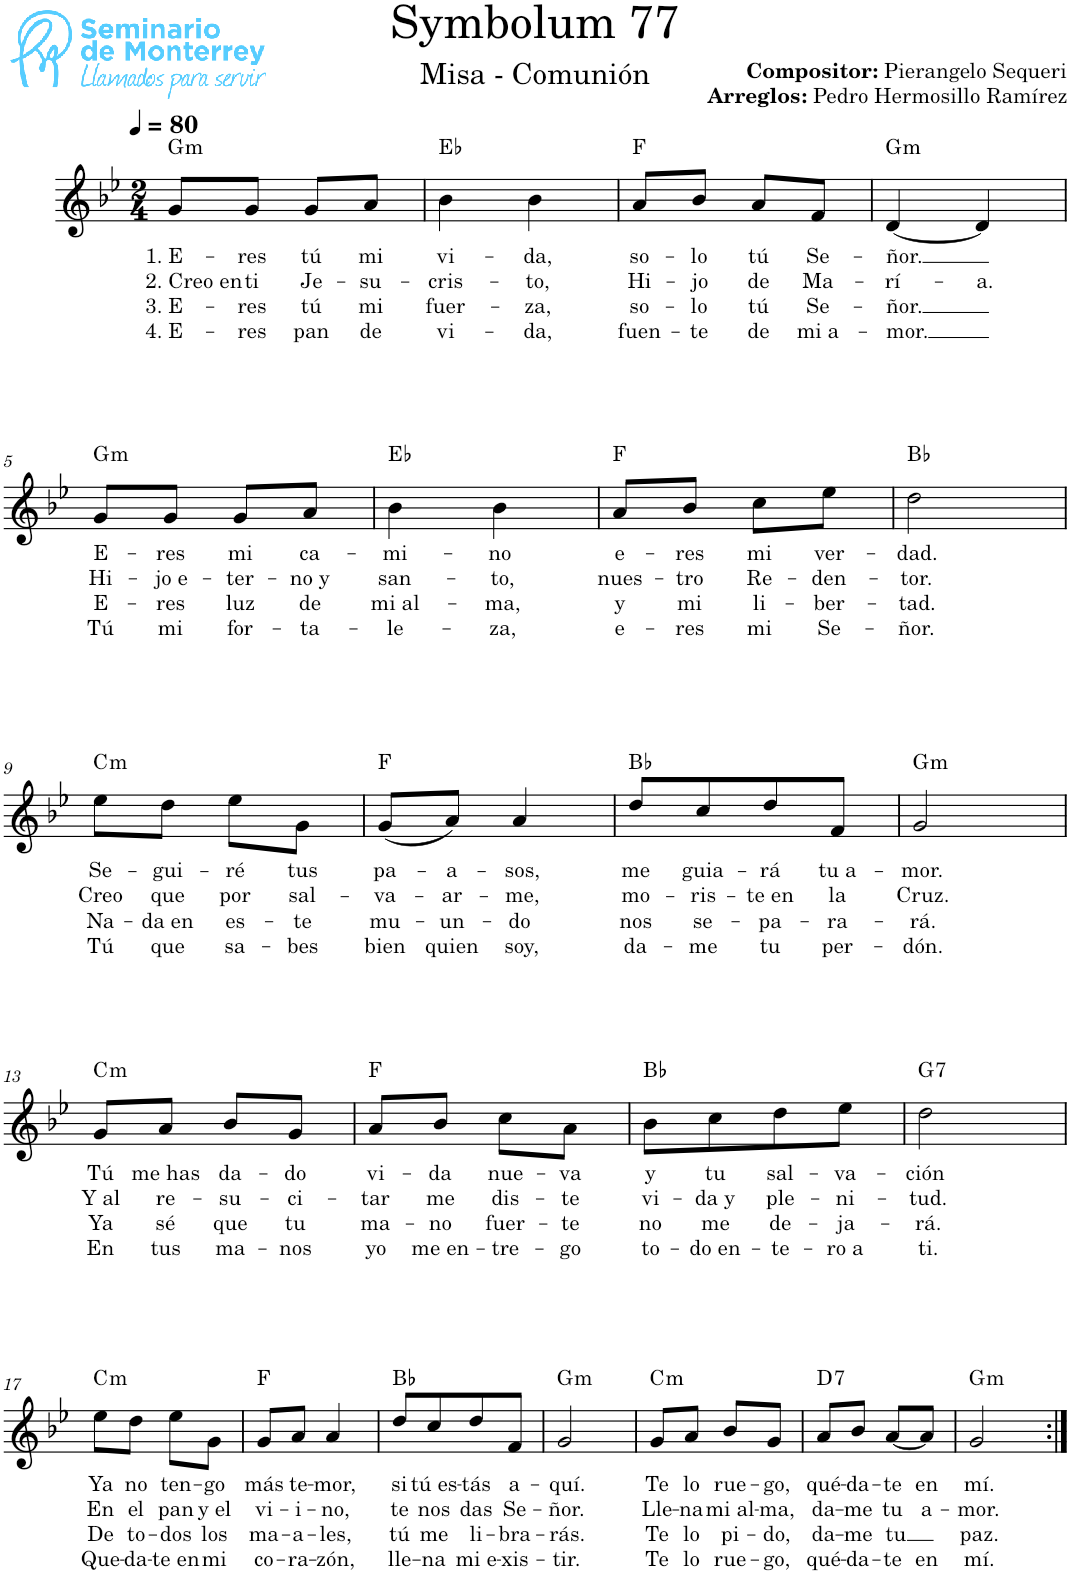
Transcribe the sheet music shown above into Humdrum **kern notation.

**kern	**text	**text	**text	**text	**harte
*part1	*part1	*part1	*part1	*part1	*part1
*staff1	*staff1	*staff1	*staff1	*staff1	*
*I"Flöte	*	*	*	*	*
*I'Fl.	*	*	*	*	*
*clefG2	*	*	*	*	*
*k[b-e-]	*	*	*	*	*
*B-:	*	*	*	*	*
*M2/4	*	*	*	*	*
*MM80	*	*	*	*	*
=1	=1	=1	=1	=1	=1
!	!LO:LY:b	!LO:LY:b	!LO:LY:b	!LO:LY:b	!LO:H:kt=m
8g/L	1. E-	2. Creo en	3. E-	4. E-	G:min
!	!LO:LY:b	!LO:LY:b	!LO:LY:b	!LO:LY:b	!
8g/J	-res	ti	-res	-res	.
!	!LO:LY:b	!LO:LY:b	!LO:LY:b	!LO:LY:b	!
8g/L	tú	Je-	tú	pan	.
!	!LO:LY:b	!LO:LY:b	!LO:LY:b	!LO:LY:b	!
8a/J	mi	-su-	mi	de	.
=2	=2	=2	=2	=2	=2
!	!LO:LY:b	!LO:LY:b	!LO:LY:b	!LO:LY:b	!
4b-\	vi-	-cris-	fuer-	vi-	Eb:maj
!	!LO:LY:b	!LO:LY:b	!LO:LY:b	!LO:LY:b	!
4b-\	-da,	-to,	-za,	-da,	.
=3	=3	=3	=3	=3	=3
!	!LO:LY:b	!LO:LY:b	!LO:LY:b	!LO:LY:b	!
8a/L	so-	Hi-	so-	fuen-	F:maj
!	!LO:LY:b	!LO:LY:b	!LO:LY:b	!LO:LY:b	!
8b-/J	-lo	-jo	-lo	-te	.
!	!LO:LY:b	!LO:LY:b	!LO:LY:b	!LO:LY:b	!
8a/L	tú	de	tú	de	.
!	!LO:LY:b	!LO:LY:b	!LO:LY:b	!LO:LY:b	!
8f/J	Se-	Ma-	Se-	mi a-	.
=4	=4	=4	=4	=4	=4
!	!LO:LY:b	!LO:LY:b	!LO:LY:b	!LO:LY:b	!LO:H:kt=m
[4d/	-ñor.	-rí-	-ñor.	-mor.	G:min
!	!	!LO:LY:b	!	!	!
4d/]	.	-a.	.	.	.
!!LO:LB:g=z
=5	=5	=5	=5	=5	=5
!	!LO:LY:b	!LO:LY:b	!LO:LY:b	!LO:LY:b	!LO:H:kt=m
8g/L	E-	Hi-	E-	Tú	G:min
!	!LO:LY:b	!LO:LY:b	!LO:LY:b	!LO:LY:b	!
8g/J	-res	-jo e-	-res	mi	.
!	!LO:LY:b	!LO:LY:b	!LO:LY:b	!LO:LY:b	!
8g/L	mi	-ter-	luz	for-	.
!	!LO:LY:b	!LO:LY:b	!LO:LY:b	!LO:LY:b	!
8a/J	ca-	-no y	de	-ta-	.
=6	=6	=6	=6	=6	=6
!	!LO:LY:b	!LO:LY:b	!LO:LY:b	!LO:LY:b	!
4b-\	-mi-	san-	mi al-	-le-	Eb:maj
!	!LO:LY:b	!LO:LY:b	!LO:LY:b	!LO:LY:b	!
4b-\	-no	-to,	-ma,	-za,	.
=7	=7	=7	=7	=7	=7
!	!LO:LY:b	!LO:LY:b	!LO:LY:b	!LO:LY:b	!
8a/L	e-	nues-	y	e-	F:maj
!	!LO:LY:b	!LO:LY:b	!LO:LY:b	!LO:LY:b	!
8b-/J	-res	-tro	mi	-res	.
!	!LO:LY:b	!LO:LY:b	!LO:LY:b	!LO:LY:b	!
8cc\L	mi	Re-	li-	mi	.
!	!LO:LY:b	!LO:LY:b	!LO:LY:b	!LO:LY:b	!
8ee-\J	ver-	-den-	-ber-	Se-	.
=8	=8	=8	=8	=8	=8
!	!LO:LY:b	!LO:LY:b	!LO:LY:b	!LO:LY:b	!
2dd\	-dad.	-tor.	-tad.	-ñor.	Bb:maj
!!LO:LB:g=z
=9	=9	=9	=9	=9	=9
!	!LO:LY:b	!LO:LY:b	!LO:LY:b	!LO:LY:b	!LO:H:kt=m
8ee-\L	Se-	Creo	Na-	Tú	C:min
!	!LO:LY:b	!LO:LY:b	!LO:LY:b	!LO:LY:b	!
8dd\J	-gui-	que	-da en	que	.
!	!LO:LY:b	!LO:LY:b	!LO:LY:b	!LO:LY:b	!
8ee-\L	-ré	por	es-	sa-	.
!	!LO:LY:b	!LO:LY:b	!LO:LY:b	!LO:LY:b	!
8g\J	tus	sal-	-te	-bes	.
=10	=10	=10	=10	=10	=10
!	!LO:LY:b	!LO:LY:b	!LO:LY:b	!LO:LY:b	!
(8g/L	pa-	-va-	mu-	bien	F:maj
!	!LO:LY:b	!LO:LY:b	!LO:LY:b	!LO:LY:b	!
8a/J)	-a-	-ar-	-un-	quien	.
!	!LO:LY:b	!LO:LY:b	!LO:LY:b	!LO:LY:b	!
4a/	-sos,	-me,	-do	soy,	.
=11	=11	=11	=11	=11	=11
!	!LO:LY:b	!LO:LY:b	!LO:LY:b	!LO:LY:b	!
8dd/L	me	mo-	nos	da-	Bb:maj
!	!LO:LY:b	!LO:LY:b	!LO:LY:b	!LO:LY:b	!
8cc/	guia-	-ris-	se-	-me	.
!	!LO:LY:b	!LO:LY:b	!LO:LY:b	!LO:LY:b	!
8dd/	-rá	-te en	-pa-	tu	.
!	!LO:LY:b	!LO:LY:b	!LO:LY:b	!LO:LY:b	!
8f/J	tu a-	la	-ra-	per-	.
=12	=12	=12	=12	=12	=12
!	!LO:LY:b	!LO:LY:b	!LO:LY:b	!LO:LY:b	!LO:H:kt=m
2g/	-mor.	Cruz.	-rá.	-dón.	G:min
!!LO:LB:g=z
=13	=13	=13	=13	=13	=13
!	!LO:LY:b	!LO:LY:b	!LO:LY:b	!LO:LY:b	!LO:H:kt=m
8g/L	Tú	Y al	Ya	En	C:min
!	!LO:LY:b	!LO:LY:b	!LO:LY:b	!LO:LY:b	!
8a/J	me has	re-	sé	tus	.
!	!LO:LY:b	!LO:LY:b	!LO:LY:b	!LO:LY:b	!
8b-/L	da-	-su-	que	ma-	.
!	!LO:LY:b	!LO:LY:b	!LO:LY:b	!LO:LY:b	!
8g/J	-do	-ci-	tu	-nos	.
=14	=14	=14	=14	=14	=14
!	!LO:LY:b	!LO:LY:b	!LO:LY:b	!LO:LY:b	!
8a/L	vi-	-tar	ma-	yo	F:maj
!	!LO:LY:b	!LO:LY:b	!LO:LY:b	!LO:LY:b	!
8b-/J	-da	me	-no	me en-	.
!	!LO:LY:b	!LO:LY:b	!LO:LY:b	!LO:LY:b	!
8cc\L	nue-	dis-	fuer-	-tre-	.
!	!LO:LY:b	!LO:LY:b	!LO:LY:b	!LO:LY:b	!
8a\J	-va	-te	-te	-go	.
=15	=15	=15	=15	=15	=15
!	!LO:LY:b	!LO:LY:b	!LO:LY:b	!LO:LY:b	!
8b-\L	y	vi-	no	to-	Bb:maj
!	!LO:LY:b	!LO:LY:b	!LO:LY:b	!LO:LY:b	!
8cc\	tu	-da y	me	-do en-	.
!	!LO:LY:b	!LO:LY:b	!LO:LY:b	!LO:LY:b	!
8dd\	sal-	ple-	de-	-te-	.
!	!LO:LY:b	!LO:LY:b	!LO:LY:b	!LO:LY:b	!
8ee-\J	-va-	-ni-	-ja-	-ro a	.
=16	=16	=16	=16	=16	=16
!	!LO:LY:b	!LO:LY:b	!LO:LY:b	!LO:LY:b	!LO:H:kt=7
2dd\	-ción	-tud.	-rá.	ti.	G:7
!!LO:LB:g=z
=17	=17	=17	=17	=17	=17
!	!LO:LY:b	!LO:LY:b	!LO:LY:b	!LO:LY:b	!LO:H:kt=m
8ee-\L	Ya	En	De	Que-	C:min
!	!LO:LY:b	!LO:LY:b	!LO:LY:b	!LO:LY:b	!
8dd\J	no	el	to-	-da-	.
!	!LO:LY:b	!LO:LY:b	!LO:LY:b	!LO:LY:b	!
8ee-\L	ten-	pan	-dos	-te en	.
!	!LO:LY:b	!LO:LY:b	!LO:LY:b	!LO:LY:b	!
8g\J	-go	y el	los	mi	.
=18	=18	=18	=18	=18	=18
!	!LO:LY:b	!LO:LY:b	!LO:LY:b	!LO:LY:b	!
8g/L	más	vi-	ma-	co-	F:maj
!	!LO:LY:b	!LO:LY:b	!LO:LY:b	!LO:LY:b	!
8a/J	te-	-i-	-a-	-ra-	.
!	!LO:LY:b	!LO:LY:b	!LO:LY:b	!LO:LY:b	!
4a/	-mor,	-no,	-les,	-zón,	.
=19	=19	=19	=19	=19	=19
!	!LO:LY:b	!LO:LY:b	!LO:LY:b	!LO:LY:b	!
8dd/L	si	te	tú	lle-	Bb:maj
!	!LO:LY:b	!LO:LY:b	!LO:LY:b	!LO:LY:b	!
8cc/	tú es-	nos	me	-na	.
!	!LO:LY:b	!LO:LY:b	!LO:LY:b	!LO:LY:b	!
8dd/	-tás	das	li-	mi e-	.
!	!LO:LY:b	!LO:LY:b	!LO:LY:b	!LO:LY:b	!
8f/J	a-	Se-	-bra-	-xis-	.
=20	=20	=20	=20	=20	=20
!	!LO:LY:b	!LO:LY:b	!LO:LY:b	!LO:LY:b	!LO:H:kt=m
2g/	-quí.	-ñor.	-rás.	-tir.	G:min
=21	=21	=21	=21	=21	=21
!	!LO:LY:b	!LO:LY:b	!LO:LY:b	!LO:LY:b	!LO:H:kt=m
8g/L	Te	Lle-	Te	Te	C:min
!	!LO:LY:b	!LO:LY:b	!LO:LY:b	!LO:LY:b	!
8a/J	lo	-na	lo	lo	.
!	!LO:LY:b	!LO:LY:b	!LO:LY:b	!LO:LY:b	!
8b-/L	rue-	mi al-	pi-	rue-	.
!	!LO:LY:b	!LO:LY:b	!LO:LY:b	!LO:LY:b	!
8g/J	-go,	-ma,	-do,	-go,	.
=22	=22	=22	=22	=22	=22
!	!LO:LY:b	!LO:LY:b	!LO:LY:b	!LO:LY:b	!LO:H:kt=7
8a/L	qué-	da-	da-	qué-	D:7
!	!LO:LY:b	!LO:LY:b	!LO:LY:b	!LO:LY:b	!
8b-/J	-da-	-me	-me	-da-	.
!	!LO:LY:b	!LO:LY:b	!LO:LY:b	!LO:LY:b	!
[8a/L	-te	tu	tu	-te	.
!	!LO:LY:b	!LO:LY:b	!	!LO:LY:b	!
8a/J]	en	a-	.	en	.
=23	=23	=23	=23	=23	=23
!	!LO:LY:b	!LO:LY:b	!LO:LY:b	!LO:LY:b	!LO:H:kt=m
2g/	mí.	-mor.	paz.	mí.	G:min
=:|!	=:|!	=:|!	=:|!	=:|!	=:|!
*-	*-	*-	*-	*-	*-
